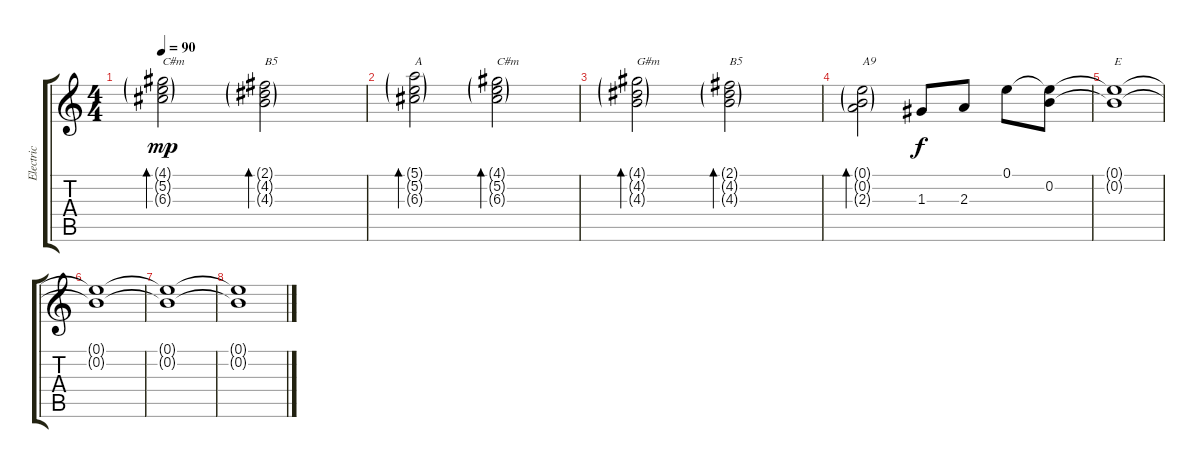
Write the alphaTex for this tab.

\track ("Electric" "Electric") {instrument overdrivenguitar}
\staff {score tabs}
\tuning (E4 B3 G3 D3 A2 E2) {hide}
\ts (4 4)
\tempo 90
\clef g2
\ks c
(4.1{g} 5.2{g} 6.3{g}).2{bd 60 txt "C#m" dy mp} (2.1{g} 4.2{g} 4.3{g}).2{bd 60 txt "B5"} |
(5.1{g} 5.2{g} 6.3{g}).2{bd 60 txt "A"} (4.1{g} 5.2{g} 6.3{g}).2{bd 60 txt "C#m"} |
(4.1{g} 4.2{g} 4.3{g}).2{bd 60 txt "G#m"} (2.1{g} 4.2{g} 4.3{g}).2{bd 60 txt "B5"} |
(0.1{g} 0.2{g} 2.3{g}).2{bd 60 txt "A9"} 1.3.8{dy f} 2.3.8 0.1.8 (0.1{t} 0.2).8 |
(0.1{t} 0.2{t}).1{txt "E"} |
(0.1{t} 0.2{t}).1 |
(0.1{t} 0.2{t}).1 |
(0.1{t} 0.2{t}).1
